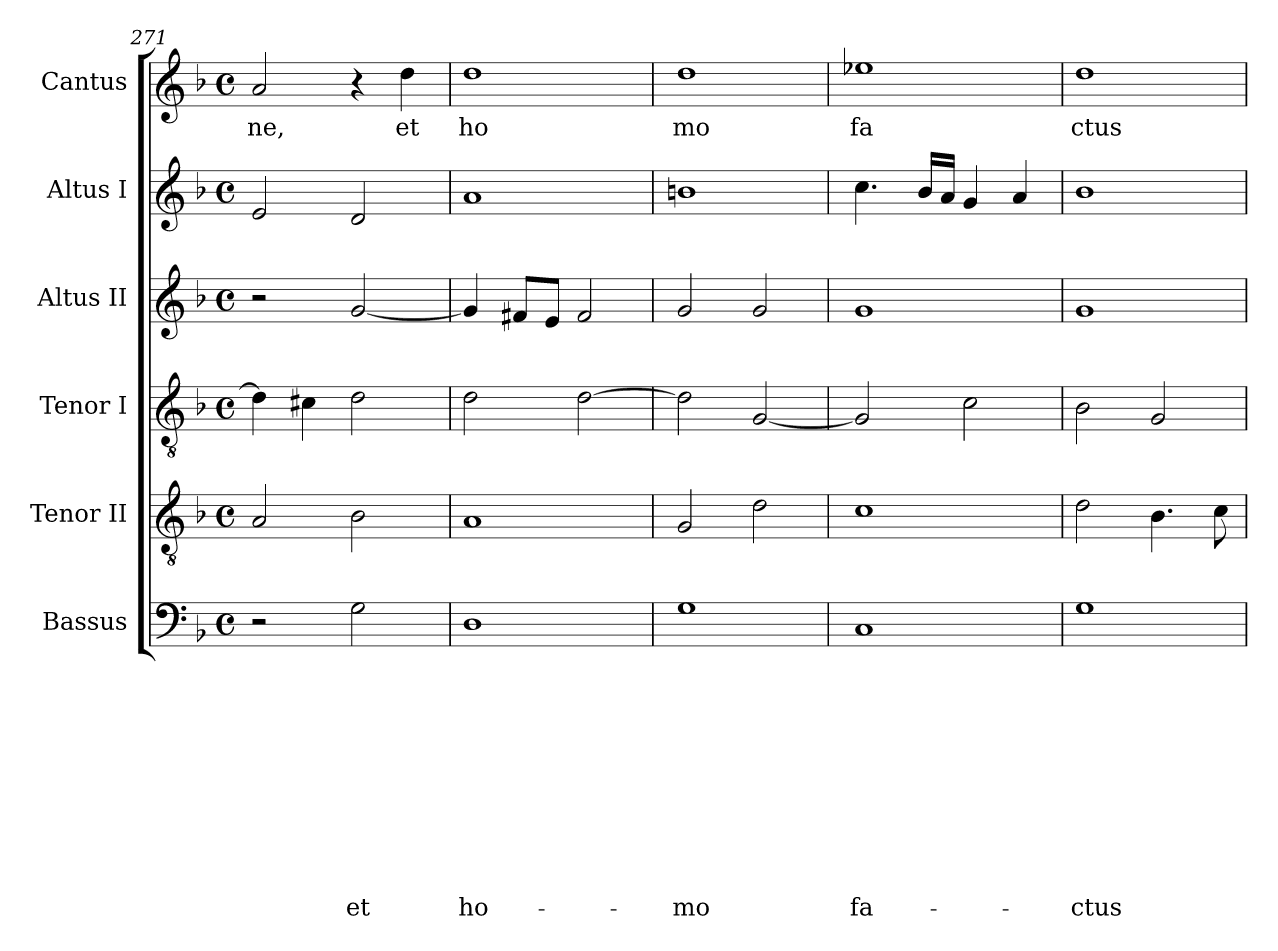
**kern	**text	**text	**text	**text	**text	**text	**text	**text	**text	**text	**text	**kern	**kern	**kern	**kern	**kern	**text
*part6	*part6	*part6	*part6	*part6	*part6	*part6	*part6	*part6	*part6	*part6	*part6	*part5	*part4	*part3	*part2	*part1	*part1
*staff6	*staff6	*staff6	*staff6	*staff6	*staff6	*staff6	*staff6	*staff6	*staff6	*staff6	*staff6	*staff5	*staff4	*staff3	*staff2	*staff1	*staff1
*I"Bassus	*	*	*	*	*	*	*	*	*	*	*	*I"Tenor II	*I"Tenor I	*I"Altus II	*I"Altus I	*I"Cantus	*
*I'Bassus	*	*	*	*	*	*	*	*	*	*	*	*I'Tenor II	*I'Tenor I	*I'Altus II	*I'Altus I	*I'Cantus	*
*clefF4	*	*	*	*	*	*	*	*	*	*	*	*clefGv2	*clefGv2	*clefG2	*clefG2	*clefG2	*
*k[b-]	*	*	*	*	*	*	*	*	*	*	*	*k[b-]	*k[b-]	*k[b-]	*k[b-]	*k[b-]	*
*F:	*	*	*	*	*	*	*	*	*	*	*	*F:	*F:	*F:	*F:	*F:	*
*M4/4	*	*	*	*	*	*	*	*	*	*	*	*M4/4	*M4/4	*M4/4	*M4/4	*M4/4	*
*met(c)	*	*	*	*	*	*	*	*	*	*	*	*met(c)	*met(c)	*met(c)	*met(c)	*met(c)	*
=271	=271	=271	=271	=271	=271	=271	=271	=271	=271	=271	=271	=271	=271	=271	=271	=271	=271
!	!	!	!	!	!	!	!	!	!	!	!	!	!	!	!	!	!LO:LY:b
2r	.	.	.	.	.	.	.	.	.	.	.	2A/	4d\]	2r	2e/	2a/	ne,
.	.	.	.	.	.	.	.	.	.	.	.	.	4c#X\	.	.	.	.
!	!	!	!	!	!	!	!	!	!	!	!LO:LY:b	!	!	!	!	!	!
2G\	.	.	.	.	.	.	.	.	.	.	et	2B-\	2d\	[<2g/	2d/	4r	.
!	!	!	!	!	!	!	!	!	!	!	!	!	!	!	!	!	!LO:LY:b
.	.	.	.	.	.	.	.	.	.	.	.	.	.	.	.	4dd\	et
=272	=272	=272	=272	=272	=272	=272	=272	=272	=272	=272	=272	=272	=272	=272	=272	=272	=272
!	!	!	!	!	!	!	!	!	!	!	!LO:LY:b	!	!	!	!	!	!LO:LY:b
1D	.	.	.	.	.	.	.	.	.	.	ho-	1A	2d\	4g/]	1a	1dd	ho
.	.	.	.	.	.	.	.	.	.	.	.	.	.	8f#X/L	.	.	.
.	.	.	.	.	.	.	.	.	.	.	.	.	.	8e/J	.	.	.
.	.	.	.	.	.	.	.	.	.	.	.	.	[>2d\	2f#/	.	.	.
=273	=273	=273	=273	=273	=273	=273	=273	=273	=273	=273	=273	=273	=273	=273	=273	=273	=273
!	!	!	!	!	!	!	!	!	!	!	!LO:LY:b	!	!	!	!	!	!LO:LY:b
1G	.	.	.	.	.	.	.	.	.	.	-mo	2G/	2d\]	2g/	1bn	1dd	mo
.	.	.	.	.	.	.	.	.	.	.	.	2d\	[<2G/	2g/	.	.	.
=274	=274	=274	=274	=274	=274	=274	=274	=274	=274	=274	=274	=274	=274	=274	=274	=274	=274
!	!	!	!	!	!	!	!	!	!	!	!LO:LY:b	!	!	!	!	!	!LO:LY:b
1C	.	.	.	.	.	.	.	.	.	.	fa-	1c	2G/]	1g	4.cc\	1ee-X	fa
.	.	.	.	.	.	.	.	.	.	.	.	.	.	.	16b-/LL	.	.
.	.	.	.	.	.	.	.	.	.	.	.	.	.	.	16a/JJ	.	.
.	.	.	.	.	.	.	.	.	.	.	.	.	2c\	.	4g/	.	.
.	.	.	.	.	.	.	.	.	.	.	.	.	.	.	4a/	.	.
=275	=275	=275	=275	=275	=275	=275	=275	=275	=275	=275	=275	=275	=275	=275	=275	=275	=275
!	!	!	!	!	!	!	!	!	!	!	!LO:LY:b	!	!	!	!	!	!LO:LY:b
1G	.	.	.	.	.	.	.	.	.	.	-ctus	2d\	2B-\	1g	1b-	1dd	ctus
.	.	.	.	.	.	.	.	.	.	.	.	4.B-\	2G/	.	.	.	.
.	.	.	.	.	.	.	.	.	.	.	.	8c\	.	.	.	.	.
=	=	=	=	=	=	=	=	=	=	=	=	=	=	=	=	=	=
*-	*-	*-	*-	*-	*-	*-	*-	*-	*-	*-	*-	*-	*-	*-	*-	*-	*-
